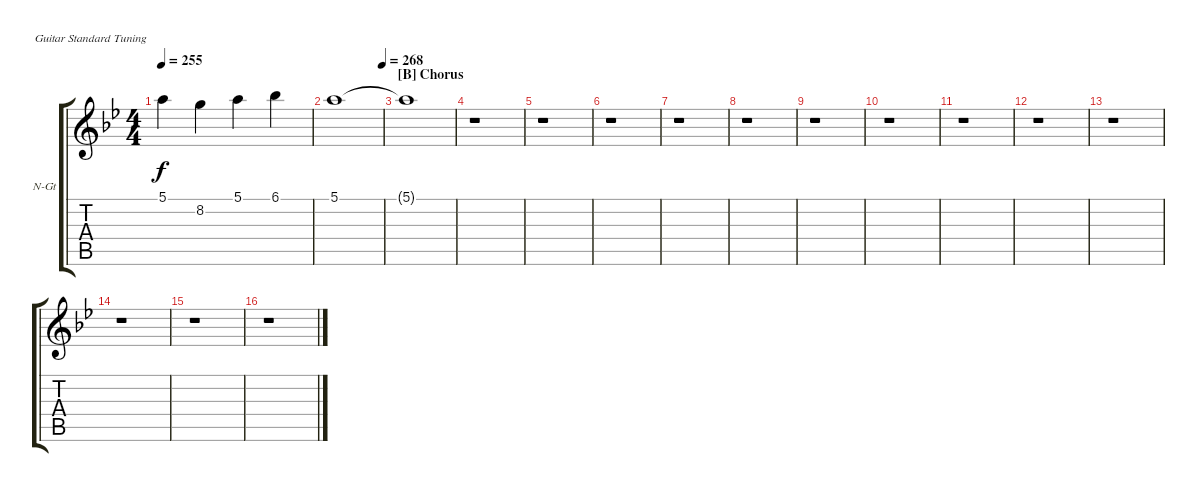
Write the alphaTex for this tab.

\defaultSystemsLayout 4
\bracketExtendMode groupsimilarinstruments
\firstSystemTrackNameOrientation horizontal
\otherSystemsTrackNameOrientation horizontal
\track ("Solo Classic Guitar" "N-Gt") {instrument acousticguitarnylon}
\staff {score tabs}
\tuning (E4 B3 G3 D3 A2 E2)
\ts (4 4)
\tempo 255
\clef g2
\ks gminor
5.1.4{dy f} 8.2.4 5.1.4 6.1.4 |
\tempo (268 1)
5.1.1 |
\section ("B" "Chorus")
5.1{t}.1 |
r.1 |
r.1 |
r.1 |
r.1 |
r.1 |
r.1 |
r.1 |
r.1 |
r.1 |
r.1 |
r.1 |
r.1 |
r.1
